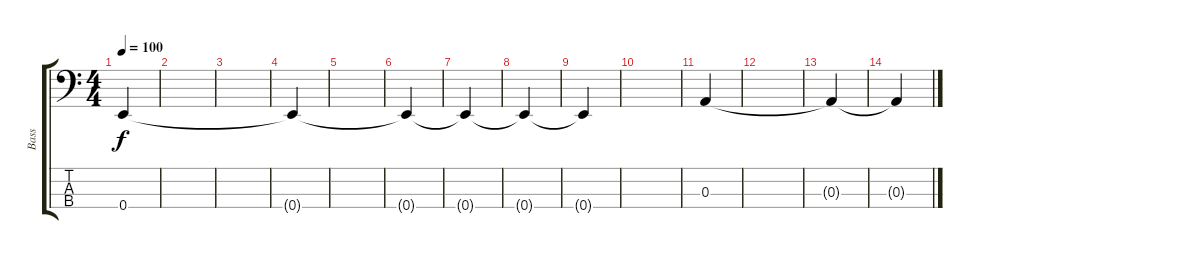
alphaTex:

\track ("Bass" "Bass") {instrument electricbassfinger}
\staff {score tabs}
\tuning (G2 D2 A1 E1) {hide}
\ts (4 4)
\tempo 100
\clef f4
\ks c
0.4{t}.4{dy f} |
|
|
0.4{t}.4 |
|
0.4{t}.4 |
0.4{t}.4 |
0.4{t}.4 |
0.4{t}.4 |
|
0.3.4 |
|
0.3{t}.4 |
0.3{t}.4
